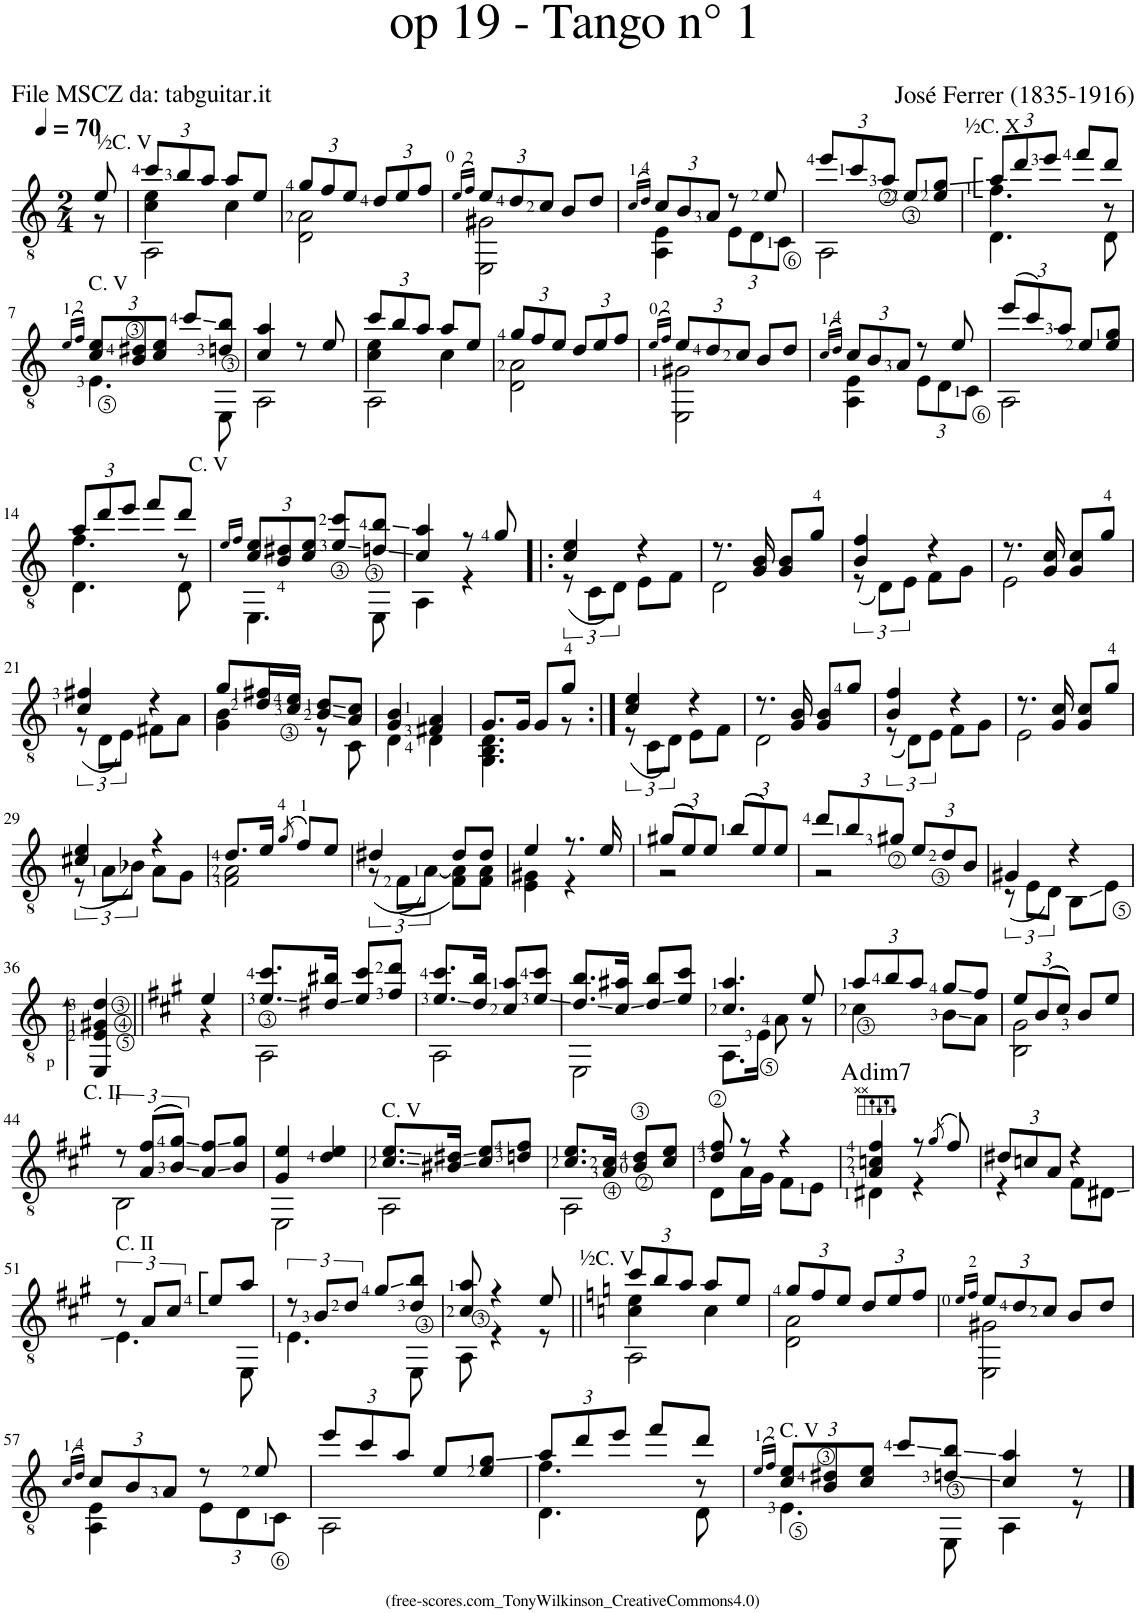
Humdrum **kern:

**kern	**harte
*part1	*part1
*staff1	*
*I"Guitar	*
*I'Guit.	*
*clefGv2	*
*k[]	*
*M2/4	*
*MM70	*
=	=
*^	*
8e/	8r	.
*v	*v	*
=1	=1
*Xbrackettup	*
*^	*
*	*^	*
!LO:TX:a:t=½C. V	!	!	!
12cc/L	4c\ 4e\	2AA\	.
12b/	.	.	.
12a/J	.	.	.
8a/L	4c\	.	.
8e/J	.	.	.
*	*v	*v	*
=2	=2	=2
12g/L	2D\ 2A\	.
12f/	.	.
12e/J	.	.
12d/L	.	.
12e/	.	.
12f/J	.	.
=3	=3	=3
(16qe/LL	.	.
16qf/JJ)	.	.
12e/L	2EE\ 2G#X\	.
12d/	.	.
12c/J	.	.
8B/L	.	.
8d/J	.	.
=4	=4	=4
(16qc/LL	.	.
16qd/JJ)	.	.
12c/L	4AA\ 4E\	.
12B/	.	.
12A/J	.	.
8r	12E\L	.
.	12D\	.
8e/	.	.
.	12C\J	.
=5	=5	=5
12ee/L	2AA\	.
12cc/	.	.
12a/J	.	.
8e/L	.	.
8e/ 8g/J	.	.
=6	=6	=6
*	*^	*
!LO:TX:a:t=½C. X	!	!	!
12a/L	4.f::\	4.D\	.
12dd/	.	.	.
12ee/J	.	.	.
8ff/L	.	.	.
8dd/J	8r	8D\	.
*v	*v	*v	*
!!LO:LB:g=z
=7	=7
(16qe/LL	.
16qf/JJ)	.
*^	*
!LO:TX:a:t=C. V	!	!
12c/ 12e/L	4.E\	.
12B/ 12d#X/	.	.
12c/ 12e/J	.	.
8cc/L	.	.
8dn/ 8b/J	8EE\	.
=8	=8	=8
4c/ 4a/	2AA\	.
8r	.	.
8e/	.	.
=9	=9	=9
*	*^	*
12cc/L	4c\ 4e\	2AA\	.
12b/	.	.	.
12a/J	.	.	.
8a/L	4c\	.	.
8e/J	.	.	.
*	*v	*v	*
=10	=10	=10
12g/L	2D\ 2A\	.
12f/	.	.
12e/J	.	.
12d/L	.	.
12e/	.	.
12f/J	.	.
=11	=11	=11
(16qe/LL	.	.
16qf/JJ)	.	.
12e/L	2EE\ 2G#X\	.
12d/	.	.
12c/J	.	.
8B/L	.	.
8d/J	.	.
=12	=12	=12
((16qc/LL	.	.
16qd/JJ))	.	.
12c/L	4AA\ 4E\	.
12B/	.	.
12A/J	.	.
8r	12E\L	.
.	12D\	.
8e/	.	.
.	12C\J	.
=13	=13	=13
(12ee/L	2AA\	.
12cc/)	.	.
12a/J	.	.
8e/L	.	.
8e/ 8g/J	.	.
!!LO:LB:g=z	!!
=14	=14	=14
*	*^	*
12a/L	4.f\	4.D\	.
12dd/	.	.	.
12ee/J	.	.	.
8ff/L	.	.	.
8dd/J	8r	8D\	.
*v	*v	*v	*
=15	=15
16qe/LL	.
16qf/JJ	.
*^	*
!LO:TX:a:t=C. V	!	!
12c/ 12e/L	4.EE\	.
12B/ 12d#X/	.	.
12c/ 12e/J	.	.
8e/ 8cc/L	.	.
8dn/ 8b/J	8EE\	.
=16	=16	=16
4c/ 4a/	4AA\	.
8r	4r	.
8g/	.	.
=17!|:	=17!|:	=17!|:
*	*brackettup	*
4c/ 4e/	(12r	.
.	12C\L	.
.	12D\J)	.
4r	8E\L	.
.	8F\J	.
=18	=18	=18
8.r	2D\	.
16G/ 16B/	.	.
8G/ 8B/L	.	.
8g/J	.	.
=19	=19	=19
4B/ 4f/	(12r	.
.	12D\L)	.
.	12E\J	.
4r	8F\L	.
.	8G\J	.
=20	=20	=20
8.r	2E\	.
16G/ 16c/	.	.
8G/ 8c/L	.	.
8g/J	.	.
!!LO:LB:g=z	!!
=21	=21	=21
4c/ 4f#X/	(12r	.
.	12D\L	.
.	12E\J)	.
4r	8F#X\L	.
.	8A\J	.
=22	=22	=22
8g/L	4G\ 4B\	.
16d/ 16f#X/L	.	.
16c/ 16e/JJ	.	.
8B/ 8d/L	8r	.
8A/ 8c/J	8C\	.
=23	=23	=23
4G/ 4B/	4D\	.
4F#X/ 4A/	4D\	.
=24	=24	=24
8.G/L	4.GG\ 4.BB\ 4.D\	.
16G/Jk	.	.
8G/L	.	.
8g/J	8r	.
=25:|!	=25:|!	=25:|!
4c/ 4e/	(12r	.
.	12C\L	.
.	12D\J)	.
4r	8E\L	.
.	8F\J	.
=26	=26	=26
8.r	2D\	.
16G/ 16B/	.	.
8G/ 8B/L	.	.
8g/J	.	.
=27	=27	=27
4B/ 4f/	(12r	.
.	12D\L)	.
.	12E\J	.
4r	8F\L	.
.	8G\J	.
=28	=28	=28
8.r	2E\	.
16G/ 16c/	.	.
8G/ 8c/L	.	.
8g/J	.	.
!!LO:LB:g=z	!!
=29	=29	=29
4c#X/ 4e/	(12r	.
.	12A\L	.
.	12B-X\J)	.
4r	8A\L	.
.	8G\J	.
=30	=30	=30
8.d/L	2F\ 2A\	.
16e/Jk	.	.
((8qg/	.	.
8f/L))	.	.
8e/J	.	.
=31	=31	=31
4d#X/	(12r	.
.	(12F\L	.
.	[12A\J)	.
8d#/L	8F\ 8A\]L)	.
8d#/J	8F\ 8A\J	.
=32	=32	=32
4e/	4E\ 4G#X\	.
8.r	4r	.
16e/	.	.
=33	=33	=33
*Xbrackettup	*	*
((12g#X/L	2r	.
12e/))	.	.
12e/J	.	.
((12b/L	.	.
12e/))	.	.
12e/J	.	.
=34	=34	=34
12dd/L	2r	.
12b/	.	.
12g#X/J	.	.
12e/L	.	.
12d/	.	.
12B/J	.	.
=35	=35	=35
*	*brackettup	*
4G#X/	(12r	.
.	12E\L	.
.	12D\J)	.
4r	8BB\L	.
.	8E\J	.
*v	*v	*
!!LO:LB:g=z
=36	=36
4EE/:: 4E/:: 4G#X/:: 4d/::	.
=37||	=37||
*k[f#c#g#]	*
*^	*
4e/	4r	.
=38	=38	=38
8.e/ 8.cc#/L	2AA\	.
16d#X/ 16b#X/Jk	.	.
8e/ 8cc#/L	.	.
8f#/ 8dd/J	.	.
=39	=39	=39
8.e/ 8.cc#/L	2AA\	.
16d/ 16b/Jk	.	.
8c#/ 8a/L	.	.
8e/ 8cc#/J	.	.
=40	=40	=40
8.d/ 8.b/L	2EE\	.
16c#/ 16a#X/Jk	.	.
8d/ 8b/L	.	.
8e/ 8cc#/J	.	.
=41	=41	=41
4.c#/ 4.a/	8.AA\L	.
.	16E\Jk	.
.	8A\	.
8e/	8r	.
=42	=42	=42
*Xbrackettup	*	*
12a/L	4c#\	.
12b/	.	.
12a/J	.	.
8g#/L	8B\L	.
8f#/J	8A\J	.
=43	=43	=43
12e/L	2BB\ 2G#\	.
((12B/	.	.
12c#/J))	.	.
8B/L	.	.
8e/J	.	.
!!LO:LB:g=z	!!
=44	=44	=44
*brackettup	*	*
!LO:TX:a:t=C. II	!	!
12r	2BB\	.
((12A/ 12f#/L	.	.
12B/ 12g#/J))	.	.
8A/ 8f#/L	.	.
8B/ 8g#/J	.	.
=45	=45	=45
4G#/ 4e/	2EE\	.
4d/ 4e/	.	.
=46	=46	=46
!LO:TX:a:t=C. V	!	!
8.c#/ 8.e/L	2AA\	.
16B#X/ 16d#X/Jk	.	.
8c#/ 8e/L	.	.
8dn/ 8f#/J	.	.
=47	=47	=47
8.c#/ 8.e/L	2AA\	.
16A/ 16c#/Jk	.	.
8B/ 8d/L	.	.
8c#/ 8e/J	.	.
=48	=48	=48
8d/ 8f#/	8D\L	.
8r	16A\L	.
.	16G#\JJ	.
4r	8F#\L	.
.	8E\J	.
=49	=49	=49
!	!	!LO:H:kt=dim7
4A/ 4cn/ 4f#/	4D#X\	A:dim7
8r	4r	.
((8qg#/	.	.
8f#/))	.	.
=50	=50	=50
*Xbrackettup	*	*
12d#X/L	4r	.
12cn/	.	.
12A/J	.	.
4r	8F#\L	.
.	8D#X\J	.
!!LO:LB:g=z	!!
=51	=51	=51
*brackettup	*	*
!LO:TX:a:t=C. II	!	!
12r	4.E\	.
12A/L	.	.
12c#/J	.	.
8e::/L	.	.
8a/J	8EE\	.
=52	=52	=52
12r	4.E\	.
12B/L	.	.
12d/J	.	.
8g#/L	.	.
8d/ 8b/J	8EE\	.
=53	=53	=53
8c#/ 8a/	8AA\	.
4r	4r	.
8e/	8r	.
*v	*v	*
=54||	=54||
*k[]	*
*Xbrackettup	*
*^	*
*	*^	*
!LO:TX:a:t=½C. V	!	!	!
12cc/L	4c\ 4e\	2AA\	.
12b/	.	.	.
12a/J	.	.	.
8a/L	4c\	.	.
8e/J	.	.	.
*	*v	*v	*
=55	=55	=55
12g/L	2D\ 2A\	.
12f/	.	.
12e/J	.	.
12d/L	.	.
12e/	.	.
12f/J	.	.
=56	=56	=56
16qe/LL	.	.
16qf/JJ	.	.
12e/L	2EE\ 2G#X\	.
12d/	.	.
12c/J	.	.
8B/L	.	.
8d/J	.	.
!!LO:LB:g=z	!!
=57	=57	=57
(16qc/LL	.	.
16qd/JJ)	.	.
12c/L	4AA\ 4E\	.
12B/	.	.
12A/J	.	.
8r	12E\L	.
.	12D\	.
8e/	.	.
.	12C\J	.
=58	=58	=58
12ee/L	2AA\	.
12cc/	.	.
12a/J	.	.
8e/L	.	.
8e/ 8g/J	.	.
=59	=59	=59
*	*^	*
12a/L	4.f\	4.D\	.
12dd/	.	.	.
12ee/J	.	.	.
8ff/L	.	.	.
8dd/J	8r	8D\	.
*v	*v	*v	*
=60	=60
(16qe/LL	.
16qf/JJ)	.
*^	*
!LO:TX:a:t=C. V	!	!
12c/ 12e/L	4.E\	.
12B/ 12d#X/	.	.
12c/ 12e/J	.	.
8cc/L	.	.
8dn/ 8b/J	8EE\	.
=61	=61	=61
4c/ 4a/	4AA\	.
8r	8r	.
*v	*v	*
==	==
*-	*-
